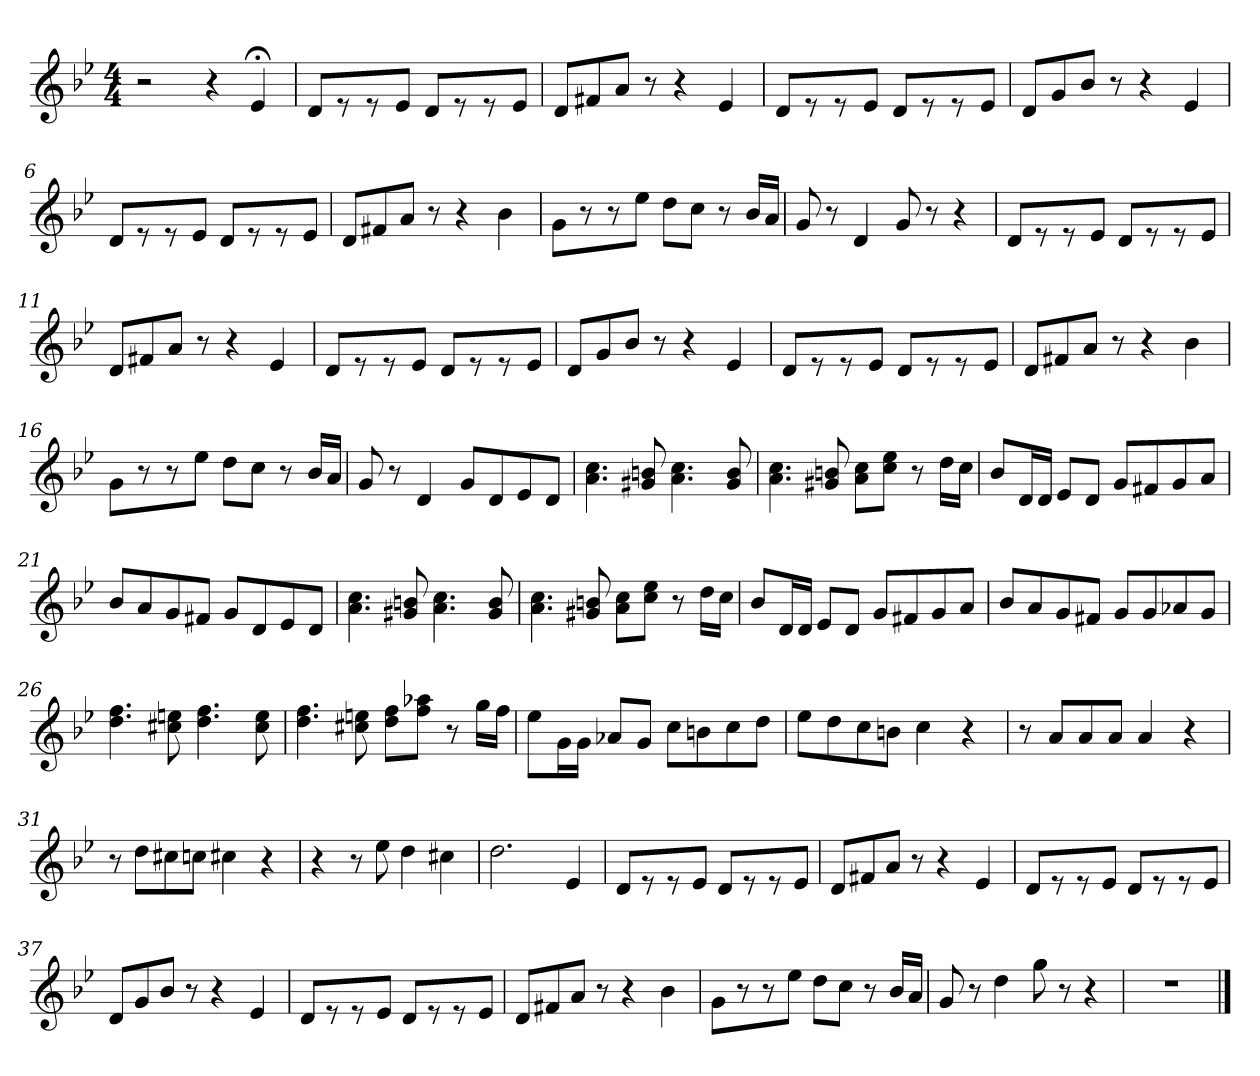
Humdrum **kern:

**kern
*part1
*staff1
*clefG2
*k[b-e-]
*B-:
*M4/4
=1
2r
4r
4e-;</
=2
8d/L
8r
8r
8e-/J
8d/L
8r
8r
8e-/J
=3
8d/L
8f#X/
8a/J
8r
4r
4e-/
=4
8d/L
8r
8r
8e-/J
8d/L
8r
8r
8e-/J
=5
8d/L
8g/
8b-/J
8r
4r
4e-/
!!LO:LB:g=z
=6
8d/L
8r
8r
8e-/J
8d/L
8r
8r
8e-/J
=7
8d/L
8f#X/
8a/J
8r
4r
4b-\
=8
8g\L
8r
8r
8ee-\J
8dd\L
8cc\J
8r
16b-/LL
16a/JJ
=9
8g/
8r
4d/
8g/
8r
4r
=10
8d/L
8r
8r
8e-/J
8d/L
8r
8r
8e-/J
!!LO:LB:g=z
=11
8d/L
8f#X/
8a/J
8r
4r
4e-/
=12
8d/L
8r
8r
8e-/J
8d/L
8r
8r
8e-/J
=13
8d/L
8g/
8b-/J
8r
4r
4e-/
=14
8d/L
8r
8r
8e-/J
8d/L
8r
8r
8e-/J
=15
8d/L
8f#X/
8a/J
8r
4r
4b-\
!!LO:LB:g=z
=16
8g\L
8r
8r
8ee-\J
8dd\L
8cc\J
8r
16b-/LL
16a/JJ
=17
8g/
8r
4d/
8g/L
8d/
8e-/
8d/J
=18
4.a\ 4.cc\
8g#X/ 8bn/
4.a\ 4.cc\
8g#/ 8b/
=19
4.a\ 4.cc\
8g#X/ 8bn/
8a\ 8cc\L
8cc\ 8ee-\J
8r
16dd\LL
16cc\JJ
=20
8b-/L
16d/L
16d/JJ
8e-/L
8d/J
8g/L
8f#X/
8g/
8a/J
!!LO:LB:g=z
=21
8b-/L
8a/
8g/
8f#X/J
8g/L
8d/
8e-/
8d/J
=22
4.a\ 4.cc\
8g#X/ 8bn/
4.a\ 4.cc\
8g#/ 8b/
=23
4.a\ 4.cc\
8g#X/ 8bn/
8a\ 8cc\L
8cc\ 8ee-\J
8r
16dd\LL
16cc\JJ
=24
8b-/L
16d/L
16d/JJ
8e-/L
8d/J
8g/L
8f#X/
8g/
8a/J
=25
8b-/L
8a/
8g/
8f#X/J
8g/L
8g/
8a-X/
8g/J
!!LO:LB:g=z
=26
4.dd\ 4.ff\
8cc#X\ 8een\
4.dd\ 4.ff\
8cc#\ 8ee\
=27
4.dd\ 4.ff\
8cc#X\ 8een\
8dd\ 8ff\L
8ff\ 8aa-X\J
8r
16gg\LL
16ff\JJ
=28
8ee-\L
16g\L
16g\JJ
8a-X/L
8g/J
8cc\L
8bn\
8cc\
8dd\J
=29
8ee-\L
8dd\
8cc\
8bn\J
4cc\
4r
=30
8r
8a/L
8a/
8a/J
4a/
4r
!!LO:LB:g=z
=31
8r
8dd\L
8cc#X\
8ccn\J
4cc#X\
4r
=32
4r
8r
8ee-\
4dd\
4cc#X\
=33
2.dd\
4e-/
=34
8d/L
8r
8r
8e-/J
8d/L
8r
8r
8e-/J
=35
8d/L
8f#X/
8a/J
8r
4r
4e-/
!!LO:LB:g=z
=36
8d/L
8r
8r
8e-/J
8d/L
8r
8r
8e-/J
=37
8d/L
8g/
8b-/J
8r
4r
4e-/
=38
8d/L
8r
8r
8e-/J
8d/L
8r
8r
8e-/J
=39
8d/L
8f#X/
8a/J
8r
4r
4b-\
=40
8g\L
8r
8r
8ee-\J
8dd\L
8cc\J
8r
16b-/LL
16a/JJ
!!LO:PB:g=z
=41
8g/
8r
4dd\
8gg\
8r
4r
=42
1r
==
*-
